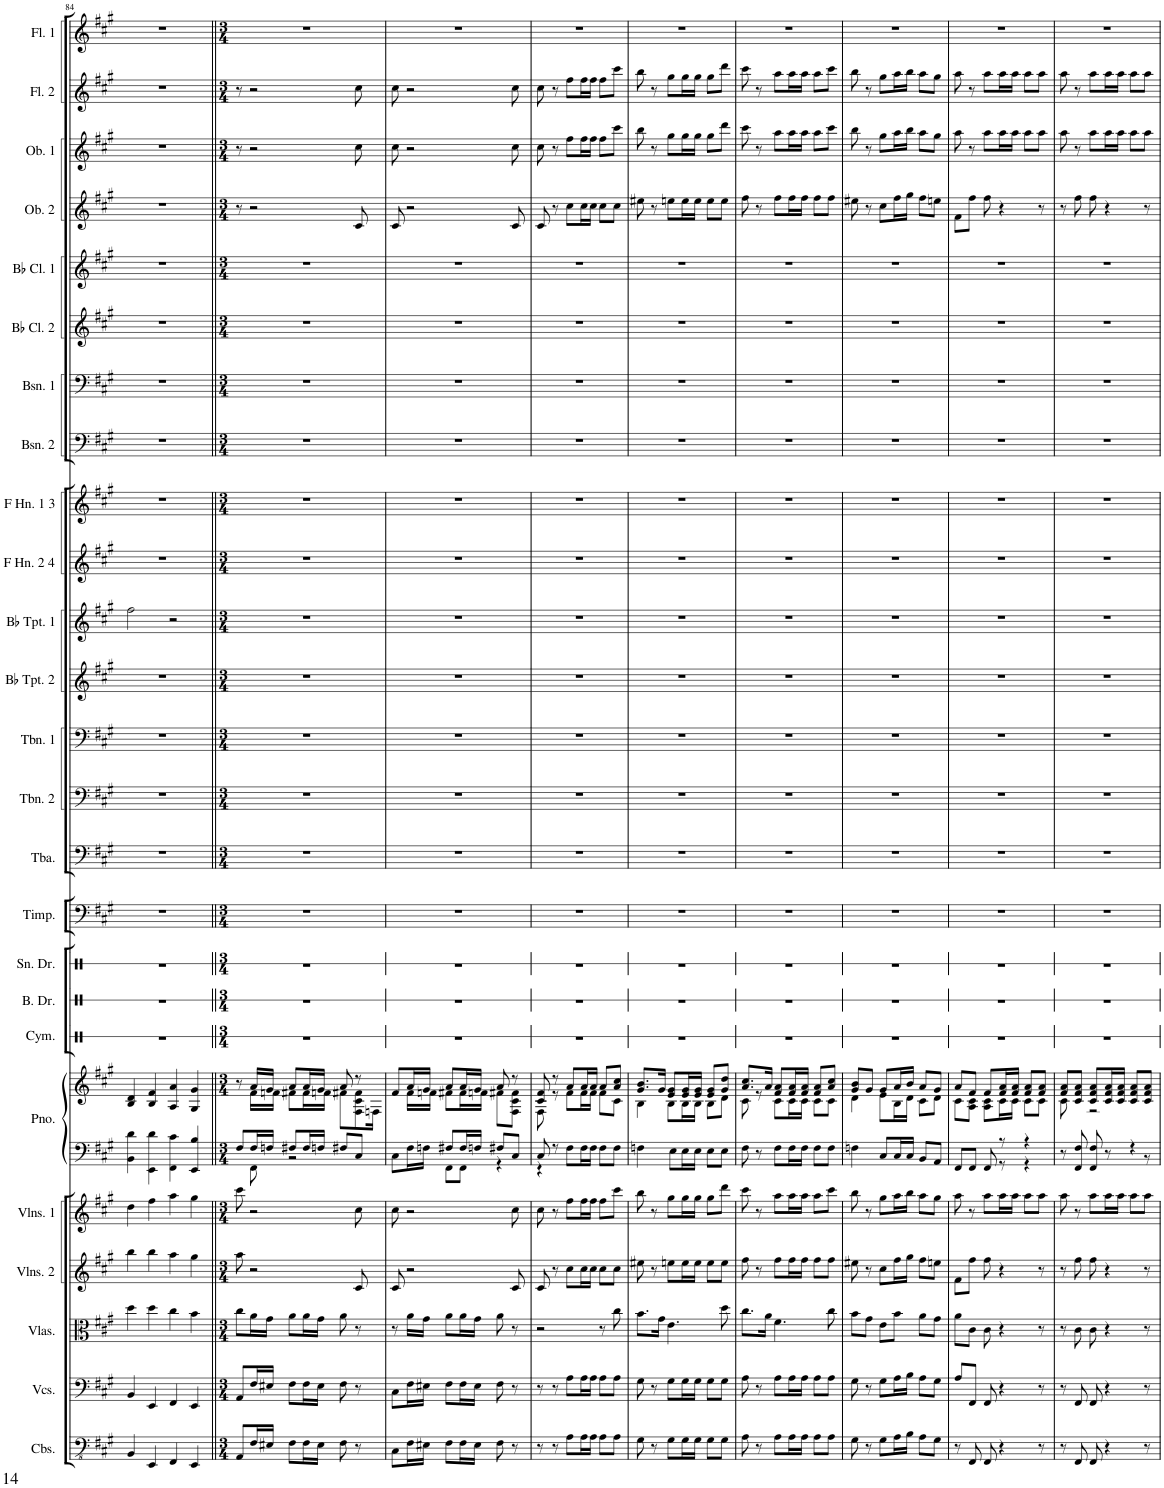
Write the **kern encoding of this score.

**kern	**kern	**kern	**kern	**kern	**kern	**kern	**kern	**kern	**kern	**kern	**kern	**kern	**kern	**kern	**kern	**kern	**kern	**kern	**kern	**kern	**kern	**kern	**kern	**kern	**kern
*part25	*part24	*part23	*part22	*part21	*part20	*part20	*part19	*part18	*part17	*part16	*part15	*part14	*part13	*part12	*part11	*part10	*part9	*part8	*part7	*part6	*part5	*part4	*part3	*part2	*part1
*staff26	*staff25	*staff24	*staff23	*staff22	*staff21	*staff20	*staff19	*staff18	*staff17	*staff16	*staff15	*staff14	*staff13	*staff12	*staff11	*staff10	*staff9	*staff8	*staff7	*staff6	*staff5	*staff4	*staff3	*staff2	*staff1
*I"Contrabasses	*I"Violoncellos	*I"Violas	*I"Violins 2	*I"Violins 1	*I"Piano	*	*I"Cymbal	*I"Bass Drum	*I"Snare Drum	*I"Timpani	*I"Tuba	*I"Trombone 2	*I"Trombone 1	*I"Bb Trumpet 2	*I"Bb Trumpet 1	*I"F Horn 2 &amp; 4	*I"F Horn 1 &amp; 3	*I"Bassoon 2	*I"Bassoon 1	*I"Bb Clarinet 2	*I"Bb Clarinet 1	*I"Oboe 2	*I"Oboe 1	*I"Flute 2	*I"Flute 1
*I'Cbs.	*I'Vcs.	*I'Vlas.	*I'Vlns. 2	*I'Vlns. 1	*I'Pno.	*	*I'Cym.	*I'B. Dr.	*I'Sn. Dr.	*I'Timp.	*I'Tba.	*I'Tbn. 2	*I'Tbn. 1	*I'Bb Tpt. 2	*I'Bb Tpt. 1	*I'F Hn. 2 4	*I'F Hn. 1 3	*I'Bsn. 2	*I'Bsn. 1	*I'Bb Cl. 2	*I'Bb Cl. 1	*I'Ob. 2	*I'Ob. 1	*I'Fl. 2	*I'Fl. 1
!!LO:PB:g=z
*clefFv4	*clefF4	*clefC3	*clefG2	*clefG2	*clefF4	*clefG2	*clefX	*clefX	*clefX	*clefF4	*clefF4	*clefF4	*clefF4	*clefG2	*clefG2	*clefG2	*clefG2	*clefF4	*clefF4	*clefG2	*clefG2	*clefG2	*clefG2	*clefG2	*clefG2
*	*	*	*	*	*	*	*	*	*	*	*	*	*	*Trd1c2	*Trd1c2	*Trd4c7	*Trd4c7	*	*	*Trd1c2	*Trd1c2	*	*	*	*
*k[f#c#g#]	*k[f#c#g#]	*k[f#c#g#]	*k[f#c#g#]	*k[f#c#g#]	*k[f#c#g#]	*k[f#c#g#]	*k[]	*k[]	*k[]	*k[f#c#g#]	*k[f#c#g#]	*k[f#c#g#]	*k[f#c#g#]	*k[f#c#g#]	*k[f#c#g#]	*k[f#c#g#]	*k[f#c#g#]	*k[f#c#g#]	*k[f#c#g#]	*k[f#c#g#]	*k[f#c#g#]	*k[f#c#g#]	*k[f#c#g#]	*k[f#c#g#]	*k[f#c#g#]
*M4/4	*M4/4	*M4/4	*M4/4	*M4/4	*M4/4	*M4/4	*M4/4	*M4/4	*M4/4	*M4/4	*M4/4	*M4/4	*M4/4	*M4/4	*M4/4	*M4/4	*M4/4	*M4/4	*M4/4	*M4/4	*M4/4	*M4/4	*M4/4	*M4/4	*M4/4
=84	=84	=84	=84	=84	=84	=84	=84	=84	=84	=84	=84	=84	=84	=84	=84	=84	=84	=84	=84	=84	=84	=84	=84	=84	=84
4BBB/	4BB/	4dd\	4bb\	4dd\	4BB\ 4d\	4B/ 4d/	1r	1r	1r	1r	1r	1r	1r	1r	2ff#\	1r	1r	1r	1r	1r	1r	1r	1r	1r	1r
4EEE/	4EE/	4dd\	4bb\	4ff#\	4EE\ 4d\	4B/ 4f#/	.	.	.	.	.	.	.	.	.	.	.	.	.	.	.	.	.	.	.
4FFF#/	4FF#/	4cc#\	4aa\	4aa\	4FF#\ 4c#\	4A/ 4a/	.	.	.	.	.	.	.	.	2r	.	.	.	.	.	.	.	.	.	.
4EEE/	4EE/	4b\	4gg#\	4gg#\	4EE/ 4B/	4G#/ 4g#/	.	.	.	.	.	.	.	.	.	.	.	.	.	.	.	.	.	.	.
=85||	=85||	=85||	=85||	=85||	=85||	=85||	=85||	=85||	=85||	=85||	=85||	=85||	=85||	=85||	=85||	=85||	=85||	=85||	=85||	=85||	=85||	=85||	=85||	=85||	=85||
*M3/4	*M3/4	*M3/4	*M3/4	*M3/4	*M3/4	*M3/4	*M3/4	*M3/4	*M3/4	*M3/4	*M3/4	*M3/4	*M3/4	*M3/4	*M3/4	*M3/4	*M3/4	*M3/4	*M3/4	*M3/4	*M3/4	*M3/4	*M3/4	*M3/4	*M3/4
*	*	*	*	*	*^	*^	*	*	*	*	*	*	*	*	*	*	*	*	*	*	*	*	*	*	*
8AAA/L	8AA/L	8cc#\L	8aa\	8ccc#\	8F#/L	8ryy	8r	8ryy	2.r	2.r	2.r	2.r	2.r	2.r	2.r	2.r	2.r	2.r	2.r	2.r	2.r	2.r	2.r	8r	8r	8r	2.r
16FF#/L	16F#/L	16a\L	2r	2r	16F#/L	8FF#\	16a/LL	16f#\LL	.	.	.	.	.	.	.	.	.	.	.	.	.	.	.	2r	2r	2r	.
16EE#X/JJ	16E#X/JJ	16g#\JJ	.	.	16Fn/JJ	.	16g#/JJ	16fn\JJ	.	.	.	.	.	.	.	.	.	.	.	.	.	.	.	.	.	.	.
8FF#\L	8F#\L	8a\L	.	.	8F#X/L	2r	8a/L	8f#X\L	.	.	.	.	.	.	.	.	.	.	.	.	.	.	.	.	.	.	.
16FF#\L	16F#\L	16a\L	.	.	16F#/L	.	16a/L	16f#\L	.	.	.	.	.	.	.	.	.	.	.	.	.	.	.	.	.	.	.
16EE#\JJ	16E#\JJ	16g#\JJ	.	.	16Fn/JJ	.	16g#/JJ	16fn\JJ	.	.	.	.	.	.	.	.	.	.	.	.	.	.	.	.	.	.	.
8FF#\	8F#\	8a\	.	.	8F#X/L	.	8a/	8f#X\L	.	.	.	.	.	.	.	.	.	.	.	.	.	.	.	.	.	.	.
8r	8r	8r	8c#/	8cc#\	8C#/J	.	8r	8F#\ 8c#\ 8f#\	.	.	.	.	.	.	.	.	.	.	.	.	.	.	.	8c#/	8cc#\	8cc#\	.
16ryy	16ryy	16ryy	16ryy	16ryy	16ryy	16ryy	16ryy	16Fn\Jk	16ryy	16ryy	16ryy	16ryy	16ryy	16ryy	16ryy	16ryy	16ryy	16ryy	16ryy	16ryy	16ryy	16ryy	16ryy	16ryy	16ryy	16ryy	16ryy
=86	=86	=86	=86	=86	=86	=86	=86	=86	=86	=86	=86	=86	=86	=86	=86	=86	=86	=86	=86	=86	=86	=86	=86	=86	=86	=86	=86
8CC#\L	8C#\L	8r	8c#/	8cc#\	8C#\L	4ryy	8f#/L	8ryy	2.r	2.r	2.r	2.r	2.r	2.r	2.r	2.r	2.r	2.r	2.r	2.r	2.r	2.r	2.r	8c#/	8cc#\	8cc#\	2.r
16FF#\L	16F#\L	16a\LL	2r	2r	16F#\L	.	16a/L	16f#\LL	.	.	.	.	.	.	.	.	.	.	.	.	.	.	.	2r	2r	2r	.
16EE#X\JJ	16E#X\JJ	16g#\JJ	.	.	16Fn\JJ	.	16g#/JJ	16fn\JJ	.	.	.	.	.	.	.	.	.	.	.	.	.	.	.	.	.	.	.
8FF#\L	8F#\L	8a\L	.	.	8F#X/L	8FF#\L	8a/L	8f#X\L	.	.	.	.	.	.	.	.	.	.	.	.	.	.	.	.	.	.	.
16FF#\L	16F#\L	16a\L	.	.	16F#/L	8FF#\J	16a/L	16f#\L	.	.	.	.	.	.	.	.	.	.	.	.	.	.	.	.	.	.	.
16EE#\JJ	16E#\JJ	16g#\JJ	.	.	16Fn/JJ	.	16g#/JJ	16fn\JJ	.	.	.	.	.	.	.	.	.	.	.	.	.	.	.	.	.	.	.
8FF#\	8F#\	8a\	.	.	8F#X/L	4r	8a/	8f#X\L	.	.	.	.	.	.	.	.	.	.	.	.	.	.	.	.	.	.	.
8r	8r	8r	8c#/	8cc#\	8C#/J	.	8r	8F#\ 8c#\ 8f#\J	.	.	.	.	.	.	.	.	.	.	.	.	.	.	.	8c#/	8cc#\	8cc#\	.
=87	=87	=87	=87	=87	=87	=87	=87	=87	=87	=87	=87	=87	=87	=87	=87	=87	=87	=87	=87	=87	=87	=87	=87	=87	=87	=87	=87
8r	8r	2r	8c#/	8cc#\	8C#/	4r	8c#/ 8f#/	8F#\	2.r	2.r	2.r	2.r	2.r	2.r	2.r	2.r	2.r	2.r	2.r	2.r	2.r	2.r	2.r	8c#/	8cc#\	8cc#\	2.r
8r	8r	.	8r	8r	8r	.	8r	8r	.	.	.	.	.	.	.	.	.	.	.	.	.	.	.	8r	8r	8r	.
8AA\L	8A\L	.	8cc#\L	8ff#\L	8F#\L	2ryy	8a/L	8f#\L	.	.	.	.	.	.	.	.	.	.	.	.	.	.	.	8cc#\L	8ff#\L	8ff#\L	.
16AA\L	16A\L	.	16cc#\L	16ff#\L	16F#\L	.	16a/L	16f#\L	.	.	.	.	.	.	.	.	.	.	.	.	.	.	.	16cc#\L	16ff#\L	16ff#\L	.
16AA\JJ	16A\JJ	.	16cc#\JJ	16ff#\JJ	16F#\JJ	.	16a/JJ	16f#\JJ	.	.	.	.	.	.	.	.	.	.	.	.	.	.	.	16cc#\JJ	16ff#\JJ	16ff#\JJ	.
8AA\L	8A\L	8r	8cc#\L	8ff#\L	8F#\L	.	8a/L	8f#\L	.	.	.	.	.	.	.	.	.	.	.	.	.	.	.	8cc#\L	8ff#\L	8ff#\L	.
8AA\J	8A\J	8cc#\	8cc#\J	8ccc#\J	8F#\J	.	8a/ 8cc#/J	8c#\J	.	.	.	.	.	.	.	.	.	.	.	.	.	.	.	8cc#\J	8ccc#\J	8ccc#\J	.
*	*	*	*	*	*v	*v	*	*	*	*	*	*	*	*	*	*	*	*	*	*	*	*	*	*	*	*	*
=88	=88	=88	=88	=88	=88	=88	=88	=88	=88	=88	=88	=88	=88	=88	=88	=88	=88	=88	=88	=88	=88	=88	=88	=88	=88	=88
8GG#\	8G#\	8.b\L	8ee#X\	8bb\	4Fn\	8.g#/ 8.b/L	4B\	2.r	2.r	2.r	2.r	2.r	2.r	2.r	2.r	2.r	2.r	2.r	2.r	2.r	2.r	2.r	8ee#X\	8bb\	8bb\	2.r
8r	8r	.	8r	8r	.	.	.	.	.	.	.	.	.	.	.	.	.	.	.	.	.	.	8r	8r	8r	.
.	.	16g#\Jk	.	.	.	16g#/Jk	.	.	.	.	.	.	.	.	.	.	.	.	.	.	.	.	.	.	.	.
8GG#\L	8G#\L	4.e\	8een\L	8gg#\L	8E\L	8e/ 8g#/L	8B\L	.	.	.	.	.	.	.	.	.	.	.	.	.	.	.	8een\L	8gg#\L	8gg#\L	.
16GG#\L	16G#\L	.	16ee\L	16gg#\L	16E\L	16e/ 16g#/L	16B\L	.	.	.	.	.	.	.	.	.	.	.	.	.	.	.	16ee\L	16gg#\L	16gg#\L	.
16GG#\JJ	16G#\JJ	.	16ee\JJ	16gg#\JJ	16E\JJ	16e/ 16g#/JJ	16B\JJ	.	.	.	.	.	.	.	.	.	.	.	.	.	.	.	16ee\JJ	16gg#\JJ	16gg#\JJ	.
8GG#\L	8G#\L	.	8ee\L	8gg#\L	8E\L	8e/ 8g#/L	8B\L	.	.	.	.	.	.	.	.	.	.	.	.	.	.	.	8ee\L	8gg#\L	8gg#\L	.
8GG#\J	8G#\J	8dd\	8ee\J	8ddd\J	8E\J	8g#/ 8dd/J	8d\J	.	.	.	.	.	.	.	.	.	.	.	.	.	.	.	8ee\J	8ddd\J	8ddd\J	.
=89	=89	=89	=89	=89	=89	=89	=89	=89	=89	=89	=89	=89	=89	=89	=89	=89	=89	=89	=89	=89	=89	=89	=89	=89	=89	=89
8AA\	8A\	8.cc#\L	8ff#\	8ccc#\	8F#\	8.a/ 8.cc#/L	8c#\	2.r	2.r	2.r	2.r	2.r	2.r	2.r	2.r	2.r	2.r	2.r	2.r	2.r	2.r	2.r	8ff#\	8ccc#\	8ccc#\	2.r
8r	8r	.	8r	8r	8r	.	8r	.	.	.	.	.	.	.	.	.	.	.	.	.	.	.	8r	8r	8r	.
.	.	16a\Jk	.	.	.	16a/Jk	.	.	.	.	.	.	.	.	.	.	.	.	.	.	.	.	.	.	.	.
8AA\L	8A\L	4.f#\	8ff#\L	8aa\L	8F#\L	8f#/ 8a/L	8c#\L	.	.	.	.	.	.	.	.	.	.	.	.	.	.	.	8ff#\L	8aa\L	8aa\L	.
16AA\L	16A\L	.	16ff#\L	16aa\L	16F#\L	16f#/ 16a/L	16c#\L	.	.	.	.	.	.	.	.	.	.	.	.	.	.	.	16ff#\L	16aa\L	16aa\L	.
16AA\JJ	16A\JJ	.	16ff#\JJ	16aa\JJ	16F#\JJ	16f#/ 16a/JJ	16c#\JJ	.	.	.	.	.	.	.	.	.	.	.	.	.	.	.	16ff#\JJ	16aa\JJ	16aa\JJ	.
8AA\L	8A\L	.	8ff#\L	8aa\L	8F#\L	8f#/ 8a/L	8c#\L	.	.	.	.	.	.	.	.	.	.	.	.	.	.	.	8ff#\L	8aa\L	8aa\L	.
8AA\J	8A\J	8cc#\	8ff#\J	8ccc#\J	8F#\J	8a/ 8cc#/J	8c#\J	.	.	.	.	.	.	.	.	.	.	.	.	.	.	.	8ff#\J	8ccc#\J	8ccc#\J	.
=90	=90	=90	=90	=90	=90	=90	=90	=90	=90	=90	=90	=90	=90	=90	=90	=90	=90	=90	=90	=90	=90	=90	=90	=90	=90	=90
8GG#\	8G#\	8b\L	8ee#X\	8bb\	4Fn\	8g#/ 8b/L	4d\	2.r	2.r	2.r	2.r	2.r	2.r	2.r	2.r	2.r	2.r	2.r	2.r	2.r	2.r	2.r	8ee#X\	8bb\	8bb\	2.r
8r	8r	8g#\J	8r	8r	.	8g#/J	.	.	.	.	.	.	.	.	.	.	.	.	.	.	.	.	8r	8r	8r	.
8GG#\L	8G#\L	8e\L	8cc#\L	8gg#\L	8C#/L	8g#/L	8e\L	.	.	.	.	.	.	.	.	.	.	.	.	.	.	.	8cc#\L	8gg#\L	8gg#\L	.
16AA\L	16A\L	8b\J	16ff#\L	16aa\L	16C#/L	16a/L	16B\L	.	.	.	.	.	.	.	.	.	.	.	.	.	.	.	16ff#\L	16aa\L	16aa\L	.
16BB\JJ	16B\JJ	.	16gg#\JJ	16bb\JJ	16C#/JJ	16b/JJ	16d\JJ	.	.	.	.	.	.	.	.	.	.	.	.	.	.	.	16gg#\JJ	16bb\JJ	16bb\JJ	.
8AA\L	8A\L	8a\L	8ff#\L	8aa\L	8BB/L	8a/L	8c#\L	.	.	.	.	.	.	.	.	.	.	.	.	.	.	.	8ff#\L	8aa\L	8aa\L	.
8GG#\J	8G#\J	8g#\J	8een\J	8gg#\J	8AA/J	8g#/J	8d\J	.	.	.	.	.	.	.	.	.	.	.	.	.	.	.	8een\J	8gg#\J	8gg#\J	.
=91	=91	=91	=91	=91	=91	=91	=91	=91	=91	=91	=91	=91	=91	=91	=91	=91	=91	=91	=91	=91	=91	=91	=91	=91	=91	=91
*	*	*	*	*	*^	*	*	*	*	*	*	*	*	*	*	*	*	*	*	*	*	*	*	*	*	*
8r	8A/L	8a\L	8f#\L	8aa\	8FF#/L	4.ryy	8a/L	8c#\L	2.r	2.r	2.r	2.r	2.r	2.r	2.r	2.r	2.r	2.r	2.r	2.r	2.r	2.r	2.r	8f#\L	8aa\	8aa\	2.r
8FFF#/	8FF#/J	8c#\J	8ff#\J	8r	8FF#/J	.	8f#/J	8A\ 8c#\J	.	.	.	.	.	.	.	.	.	.	.	.	.	.	.	8ff#\J	8r	8r	.
8FFF#/	8FF#/	8c#\	8ff#\	8aa\L	8FF#/	.	8f#/L	8A\ 8c#\L	.	.	.	.	.	.	.	.	.	.	.	.	.	.	.	8ff#\	8aa\L	8aa\L	.
4r	4r	4r	4r	16aa\L	8r	8r	16f#/ 16a/L	16c#\L	.	.	.	.	.	.	.	.	.	.	.	.	.	.	.	4r	16aa\L	16aa\L	.
.	.	.	.	16aa\JJ	.	.	16f#/ 16a/JJ	16c#\JJ	.	.	.	.	.	.	.	.	.	.	.	.	.	.	.	.	16aa\JJ	16aa\JJ	.
.	.	.	.	8aa\L	4r	4r	8f#/ 8a/L	8c#\L	.	.	.	.	.	.	.	.	.	.	.	.	.	.	.	.	8aa\L	8aa\L	.
8r	8r	8r	8r	8aa\J	.	.	8f#/ 8a/J	8c#\J	.	.	.	.	.	.	.	.	.	.	.	.	.	.	.	8r	8aa\J	8aa\J	.
=92	=92	=92	=92	=92	=92	=92	=92	=92	=92	=92	=92	=92	=92	=92	=92	=92	=92	=92	=92	=92	=92	=92	=92	=92	=92	=92	=92
8r	8r	8r	8r	8aa\	8r	8ryy	8f#/ 8a/L	8c#\	2.r	2.r	2.r	2.r	2.r	2.r	2.r	2.r	2.r	2.r	2.r	2.r	2.r	2.r	2.r	8r	8aa\	8aa\	2.r
*	*	*	*	*	*v	*v	*	*	*	*	*	*	*	*	*	*	*	*	*	*	*	*	*	*	*	*	*
8FFF#/	8FF#/	8c#\	8ff#\	8r	8FF#/ 8F#/	8c#/ 8f#/ 8a/J	8ryy	.	.	.	.	.	.	.	.	.	.	.	.	.	.	.	8ff#\	8r	8r	.
8FFF#/	8FF#/	8c#\	8ff#\	8aa\L	8FF#/ 8F#/	8c#/ 8f#/ 8a/L	2r	.	.	.	.	.	.	.	.	.	.	.	.	.	.	.	8ff#\	8aa\L	8aa\L	.
4r	4r	4r	4r	16aa\L	8r	16c#/ 16f#/ 16a/L	.	.	.	.	.	.	.	.	.	.	.	.	.	.	.	.	4r	16aa\L	16aa\L	.
.	.	.	.	16aa\JJ	.	16c#/ 16f#/ 16a/JJ	.	.	.	.	.	.	.	.	.	.	.	.	.	.	.	.	.	16aa\JJ	16aa\JJ	.
.	.	.	.	8aa\L	4r	8c#/ 8f#/ 8a/L	.	.	.	.	.	.	.	.	.	.	.	.	.	.	.	.	.	8aa\L	8aa\L	.
*	*	*	*	*	*^	*	*	*	*	*	*	*	*	*	*	*	*	*	*	*	*	*	*	*	*	*
8r	8r	8r	8r	8aa\J	.	8r	8c#/ 8f#/ 8a/J	.	.	.	.	.	.	.	.	.	.	.	.	.	.	.	.	8r	8aa\J	8aa\J	.
*	*	*	*	*	*v	*v	*	*	*	*	*	*	*	*	*	*	*	*	*	*	*	*	*	*	*	*	*
*	*	*	*	*	*	*v	*v	*	*	*	*	*	*	*	*	*	*	*	*	*	*	*	*	*	*	*
=	=	=	=	=	=	=	=	=	=	=	=	=	=	=	=	=	=	=	=	=	=	=	=	=	=
*-	*-	*-	*-	*-	*-	*-	*-	*-	*-	*-	*-	*-	*-	*-	*-	*-	*-	*-	*-	*-	*-	*-	*-	*-	*-
